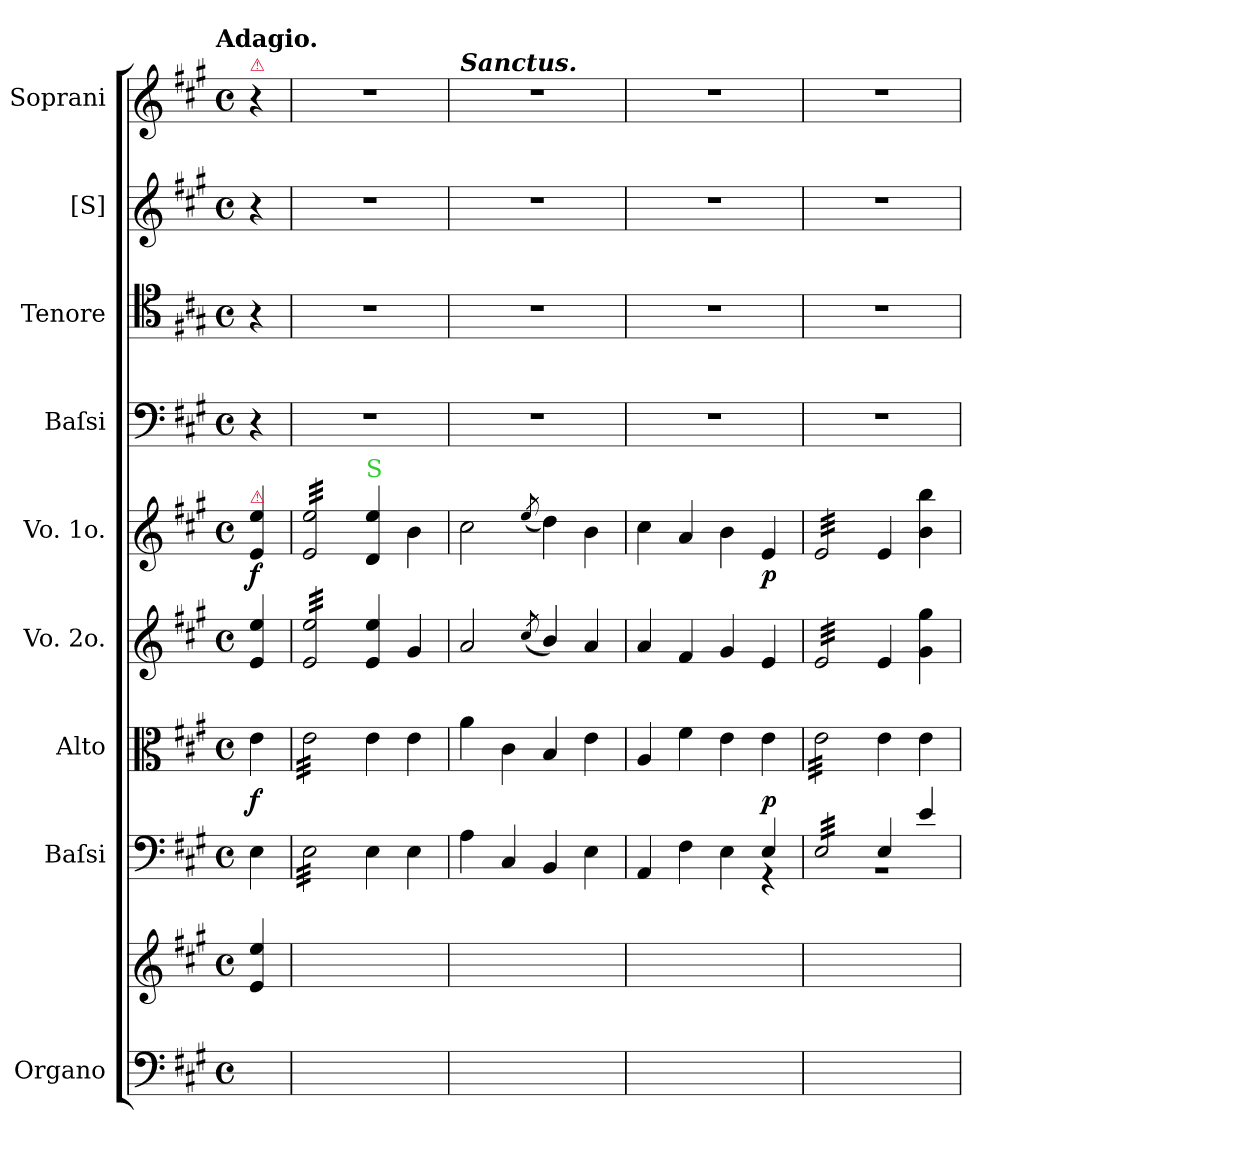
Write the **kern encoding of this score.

**kern	**kern	**kern	**dynam	**kern	**kern	**kern	**dynam	**kern	**kern	**kern	**kern
*part9	*part9	*part8	*part8	*part7	*part6	*part5	*part5	*part4	*part3	*part2	*part1
*staff10	*staff9	*staff8	*staff8	*staff7	*staff6	*staff5	*staff5	*staff4	*staff3	*staff2	*staff1
*I"Organo	*	*I"Baſsi	*	*I"Alto	*I"Vo. 2o.	*I"Vo. 1o.	*	*I"Baſsi	*I"Tenore	*I"[S]	*I"Soprani
*I'org	*	*I'b	*	*I'a	*	*	*	*I'B	*I'T	*I'S	*I'S
*clefF4	*clefG2	*clefF4	*	*clefC3	*clefG2	*clefG2	*	*clefF4	*clefC4	*clefG2	*clefG2
*k[f#c#g#]	*k[f#c#g#]	*k[f#c#g#]	*	*k[f#c#g#]	*k[f#c#g#]	*k[f#c#g#]	*	*k[f#c#g#]	*k[f#c#g#]	*k[f#c#g#]	*k[f#c#g#]
!!LO:TX:omd:t=Adagio.
*M4/4	*M4/4	*M4/4	*	*M4/4	*M4/4	*M4/4	*	*M4/4	*M4/4	*M4/4	*M4/4
*met(c)	*met(c)	*met(c)	*	*met(c)	*met(c)	*met(c)	*	*met(c)	*met(c)	*met(c)	*met(c)
=	=	=	=	=	=	=	=	=	=	=	=
!	!	!	!	!	!	!	!	!	!	!	!LO:TX:a:color=crimson:t=⚠
!	!	!	!	!	!	!LO:TX:a:color=crimson:t=⚠	!	!	!	!	!
!	!	!	!LO:DY:a	!	!	!	!LO:DY:b	!	!	!	!
4ryy	4e/ 4ee/	4E\	f	4e\	4e/ 4ee/	4e/ 4ee/	f	4r	4r	4r	4r
=1	=1	=1	=1	=1	=1	=1	=1	=1	=1	=1	=1
*	*	*tremolo	*	*	*	*	*	*	*	*	*
*	*	*	*	*tremolo	*	*	*	*	*	*	*
*	*	*	*	*	*tremolo	*	*	*	*	*	*
*	*	*	*	*	*	*tremolo	*	*	*	*	*
1ryy	1ryy	32E\LLL	.	32e\LLL	32e/ 32ee/LLL	32e/ 32ee/LLL	.	1r	1r	1r	1r
.	.	32E\	.	32e\	32e/ 32ee/	32e/ 32ee/	.	.	.	.	.
.	.	32E\	.	32e\	32e/ 32ee/	32e/ 32ee/	.	.	.	.	.
.	.	32E\	.	32e\	32e/ 32ee/	32e/ 32ee/	.	.	.	.	.
.	.	32E\	.	32e\	32e/ 32ee/	32e/ 32ee/	.	.	.	.	.
.	.	32E\	.	32e\	32e/ 32ee/	32e/ 32ee/	.	.	.	.	.
.	.	32E\	.	32e\	32e/ 32ee/	32e/ 32ee/	.	.	.	.	.
.	.	32E\	.	32e\	32e/ 32ee/	32e/ 32ee/	.	.	.	.	.
.	.	32E\	.	32e\	32e/ 32ee/	32e/ 32ee/	.	.	.	.	.
.	.	32E\	.	32e\	32e/ 32ee/	32e/ 32ee/	.	.	.	.	.
.	.	32E\	.	32e\	32e/ 32ee/	32e/ 32ee/	.	.	.	.	.
.	.	32E\	.	32e\	32e/ 32ee/	32e/ 32ee/	.	.	.	.	.
.	.	32E\	.	32e\	32e/ 32ee/	32e/ 32ee/	.	.	.	.	.
.	.	32E\	.	32e\	32e/ 32ee/	32e/ 32ee/	.	.	.	.	.
.	.	32E\	.	32e\	32e/ 32ee/	32e/ 32ee/	.	.	.	.	.
.	.	32E\JJJ	.	32e\JJJ	32e/ 32ee/JJJ	32e/ 32ee/JJJ	.	.	.	.	.
*	*	*	*	*	*	*Xtremolo	*	*	*	*	*
*	*	*	*	*	*Xtremolo	*	*	*	*	*	*
*	*	*	*	*Xtremolo	*	*	*	*	*	*	*
*	*	*Xtremolo	*	*	*	*	*	*	*	*	*
!	!	!	!	!	!	!LO:TX:a:color=limegreen:t=S	!	!	!	!	!
.	.	4E\	.	4e\	4e/ 4ee/	4d/ 4ee/	.	.	.	.	.
.	.	4E\	.	4e\	4g#/	4b\	.	.	.	.	.
=2	=2	=2	=2	=2	=2	=2	=2	=2	=2	=2	=2
!	!	!	!	!	!	!	!	!	!	!	!LO:TX:a:Bi:t=Sanctus.
1ryy	1ryy	4A\	.	4a\	2a/	2cc#\	.	1r	1r	1r	1r
.	.	4C#/	.	4c#\	.	.	.	.	.	.	.
.	.	.	.	.	(8qcc#/	(8qee/	.	.	.	.	.
.	.	4BB/	.	4B/	4b/)	4dd\)	.	.	.	.	.
.	.	4E\	.	4e\	4a/	4b\	.	.	.	.	.
=3	=3	=3	=3	=3	=3	=3	=3	=3	=3	=3	=3
*	*	*^	*	*	*	*	*	*	*	*	*
1ryy	1ryy	4AA/	2ryy	.	4A/	4a/	4cc#\	.	1r	1r	1r	1r
.	.	4F#\	.	.	4f#\	4f#/	4a/	.	.	.	.	.
.	.	4E\	4ryy	.	4e\	4g#/	4b\	.	.	.	.	.
!	!	!	!	!LO:DY:a	!	!	!	!LO:DY:b	!	!	!	!
.	.	4E/	4r	p	4e\	4e/	4e/	p	.	.	.	.
=4	=4	=4	=4	=4	=4	=4	=4	=4	=4	=4	=4	=4
*	*	*tremolo	*	*	*	*	*	*	*	*	*	*
*	*	*	*	*	*tremolo	*	*	*	*	*	*	*
*	*	*	*	*	*	*tremolo	*	*	*	*	*	*
*	*	*	*	*	*	*	*tremolo	*	*	*	*	*
1ryy	1ryy	32E/LLL	1r	.	32e\LLL	32e/LLL	32e/LLL	.	1r	1r	1r	1r
.	.	32E/	.	.	32e\	32e/	32e/	.	.	.	.	.
.	.	32E/	.	.	32e\	32e/	32e/	.	.	.	.	.
.	.	32E/	.	.	32e\	32e/	32e/	.	.	.	.	.
.	.	32E/	.	.	32e\	32e/	32e/	.	.	.	.	.
.	.	32E/	.	.	32e\	32e/	32e/	.	.	.	.	.
.	.	32E/	.	.	32e\	32e/	32e/	.	.	.	.	.
.	.	32E/	.	.	32e\	32e/	32e/	.	.	.	.	.
.	.	32E/	.	.	32e\	32e/	32e/	.	.	.	.	.
.	.	32E/	.	.	32e\	32e/	32e/	.	.	.	.	.
.	.	32E/	.	.	32e\	32e/	32e/	.	.	.	.	.
.	.	32E/	.	.	32e\	32e/	32e/	.	.	.	.	.
.	.	32E/	.	.	32e\	32e/	32e/	.	.	.	.	.
.	.	32E/	.	.	32e\	32e/	32e/	.	.	.	.	.
.	.	32E/	.	.	32e\	32e/	32e/	.	.	.	.	.
.	.	32E/JJJ	.	.	32e\JJJ	32e/JJJ	32e/JJJ	.	.	.	.	.
*	*	*	*	*	*	*	*Xtremolo	*	*	*	*	*
*	*	*	*	*	*	*Xtremolo	*	*	*	*	*	*
*	*	*	*	*	*Xtremolo	*	*	*	*	*	*	*
*	*	*Xtremolo	*	*	*	*	*	*	*	*	*	*
.	.	4E/	.	.	4e\	4e/	4e/	.	.	.	.	.
.	.	4e/	.	.	4e\	4g#\ 4gg#\	4b\ 4bb\	.	.	.	.	.
*	*	*v	*v	*	*	*	*	*	*	*	*	*
=	=	=	=	=	=	=	=	=	=	=	=
*-	*-	*-	*-	*-	*-	*-	*-	*-	*-	*-	*-
